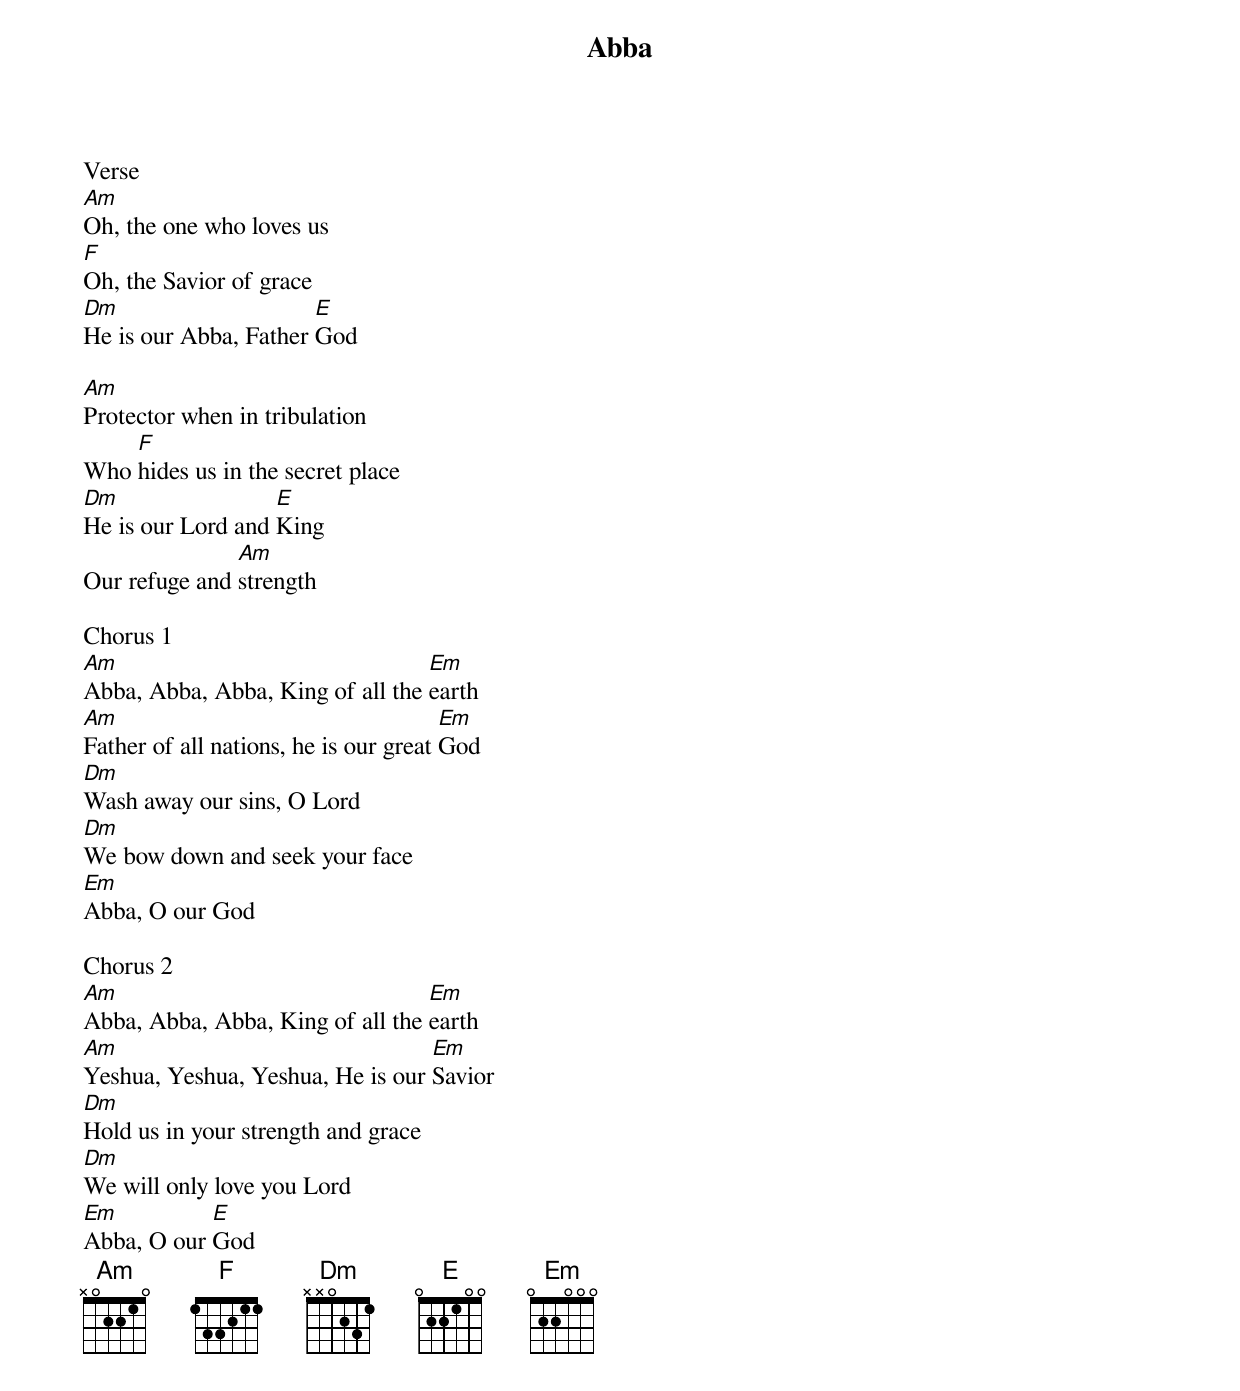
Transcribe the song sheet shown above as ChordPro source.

{title: Abba}
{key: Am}
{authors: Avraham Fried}
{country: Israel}
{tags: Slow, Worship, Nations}
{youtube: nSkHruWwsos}
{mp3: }

Verse
[Am]Oh, the one who loves us
[F]Oh, the Savior of grace
[Dm]He is our Abba, Father [E]God

[Am]Protector when in tribulation
Who [F]hides us in the secret place
[Dm]He is our Lord and [E]King
Our refuge and [Am]strength

Chorus 1
[Am]Abba, Abba, Abba, King of all the [Em]earth
[Am]Father of all nations, he is our great [Em]God
[Dm]Wash away our sins, O Lord
[Dm]We bow down and seek your face
[Em]Abba, O our God

Chorus 2
[Am]Abba, Abba, Abba, King of all the [Em]earth
[Am]Yeshua, Yeshua, Yeshua, He is our [Em]Savior
[Dm]Hold us in your strength and grace
[Dm]We will only love you Lord
[Em]Abba, O our [E]God
